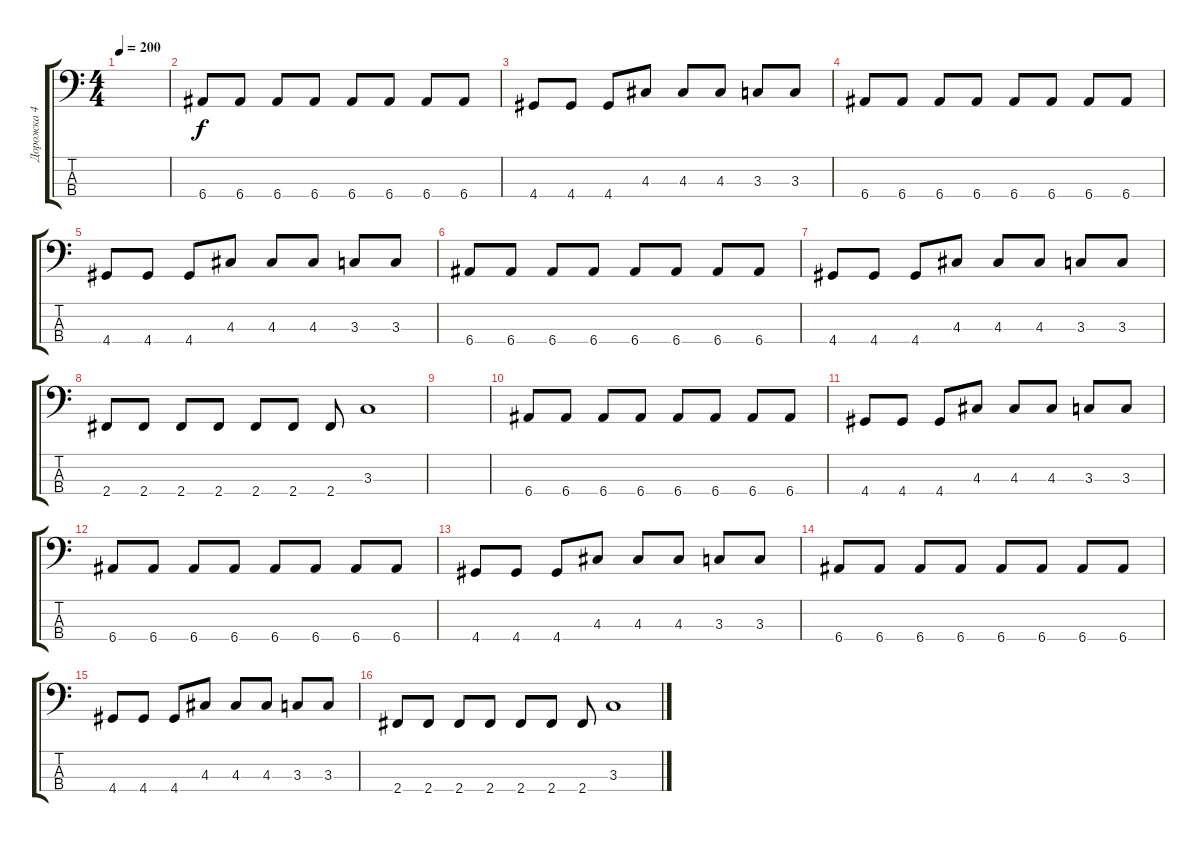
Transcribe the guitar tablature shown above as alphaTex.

\track ("Дорожка 4" "Дорожка 4") {instrument electricbassfinger}
\staff {score tabs}
\tuning (G2 D2 A1 E1) {hide}
\ts (4 4)
\tempo 200
\clef f4
\ks c
|
6.4.8 6.4.8 6.4.8 6.4.8 6.4.8 6.4.8 6.4.8 6.4.8 |
4.4.8 4.4.8 4.4.8 4.3.8 4.3.8 4.3.8 3.3.8 3.3.8 |
6.4.8 6.4.8 6.4.8 6.4.8 6.4.8 6.4.8 6.4.8 6.4.8 |
4.4.8 4.4.8 4.4.8 4.3.8 4.3.8 4.3.8 3.3.8 3.3.8 |
6.4.8 6.4.8 6.4.8 6.4.8 6.4.8 6.4.8 6.4.8 6.4.8 |
4.4.8 4.4.8 4.4.8 4.3.8 4.3.8 4.3.8 3.3.8 3.3.8 |
2.4.8 2.4.8 2.4.8 2.4.8 2.4.8 2.4.8 2.4.8 3.3.1 |
|
6.4.8 6.4.8 6.4.8 6.4.8 6.4.8 6.4.8 6.4.8 6.4.8 |
4.4.8 4.4.8 4.4.8 4.3.8 4.3.8 4.3.8 3.3.8 3.3.8 |
6.4.8 6.4.8 6.4.8 6.4.8 6.4.8 6.4.8 6.4.8 6.4.8 |
4.4.8 4.4.8 4.4.8 4.3.8 4.3.8 4.3.8 3.3.8 3.3.8 |
6.4.8 6.4.8 6.4.8 6.4.8 6.4.8 6.4.8 6.4.8 6.4.8 |
4.4.8 4.4.8 4.4.8 4.3.8 4.3.8 4.3.8 3.3.8 3.3.8 |
2.4.8 2.4.8 2.4.8 2.4.8 2.4.8 2.4.8 2.4.8 3.3.1
